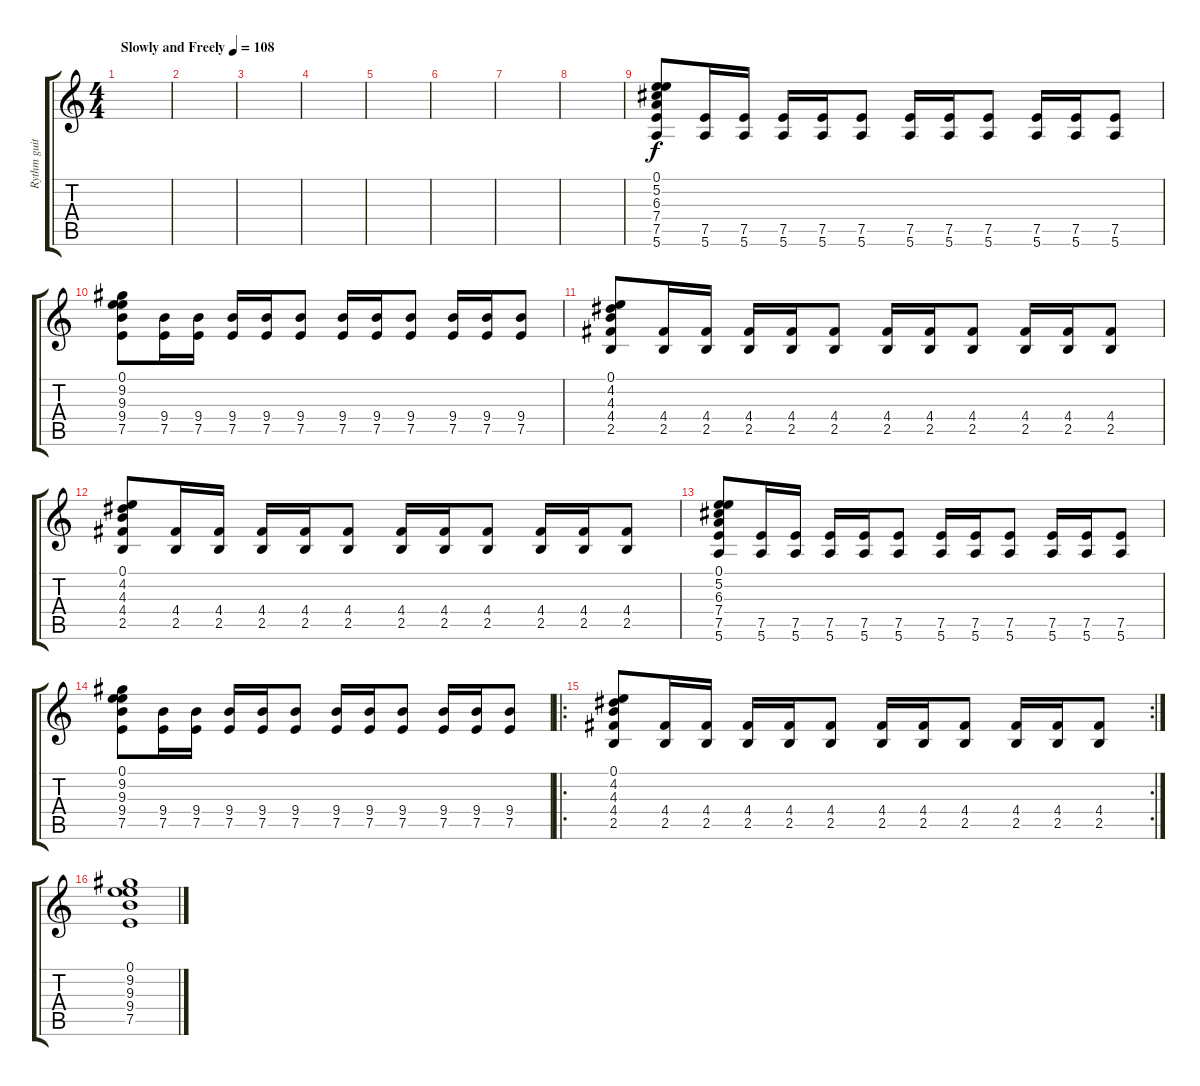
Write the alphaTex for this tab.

\track ("Rythm guitar" "Rythm guit") {instrument acousticguitarsteel}
\staff {score tabs}
\tuning (E4 B3 G3 D3 A2 E2) {hide}
\ts (4 4)
\tempo (108 "Slowly and Freely")
\clef g2
\ks c
|
|
|
|
|
|
|
|
(0.1 5.2 6.3 7.4 7.5 5.6).8 (7.5 5.6).16 (7.5 5.6).16 (7.5 5.6).16 (7.5 5.6).16 (7.5 5.6).8 (7.5 5.6).16 (7.5 5.6).16 (7.5 5.6).8 (7.5 5.6).16 (7.5 5.6).16 (7.5 5.6).8 |
(0.1 9.2 9.3 9.4 7.5).8 (9.4 7.5).16 (9.4 7.5).16 (9.4 7.5).16 (9.4 7.5).16 (9.4 7.5).8 (9.4 7.5).16 (9.4 7.5).16 (9.4 7.5).8 (9.4 7.5).16 (9.4 7.5).16 (9.4 7.5).8 |
(0.1 4.2 4.3 4.4 2.5).8 (4.4 2.5).16 (4.4 2.5).16 (4.4 2.5).16 (4.4 2.5).16 (4.4 2.5).8 (4.4 2.5).16 (4.4 2.5).16 (4.4 2.5).8 (4.4 2.5).16 (4.4 2.5).16 (4.4 2.5).8 |
(0.1 4.2 4.3 4.4 2.5).8 (4.4 2.5).16 (4.4 2.5).16 (4.4 2.5).16 (4.4 2.5).16 (4.4 2.5).8 (4.4 2.5).16 (4.4 2.5).16 (4.4 2.5).8 (4.4 2.5).16 (4.4 2.5).16 (4.4 2.5).8 |
(0.1 5.2 6.3 7.4 7.5 5.6).8 (7.5 5.6).16 (7.5 5.6).16 (7.5 5.6).16 (7.5 5.6).16 (7.5 5.6).8 (7.5 5.6).16 (7.5 5.6).16 (7.5 5.6).8 (7.5 5.6).16 (7.5 5.6).16 (7.5 5.6).8 |
(0.1 9.2 9.3 9.4 7.5).8 (9.4 7.5).16 (9.4 7.5).16 (9.4 7.5).16 (9.4 7.5).16 (9.4 7.5).8 (9.4 7.5).16 (9.4 7.5).16 (9.4 7.5).8 (9.4 7.5).16 (9.4 7.5).16 (9.4 7.5).8 |
\ro
\rc 2
(0.1 4.2 4.3 4.4 2.5).8 (4.4 2.5).16 (4.4 2.5).16 (4.4 2.5).16 (4.4 2.5).16 (4.4 2.5).8 (4.4 2.5).16 (4.4 2.5).16 (4.4 2.5).8 (4.4 2.5).16 (4.4 2.5).16 (4.4 2.5).8 |
(0.1 9.2 9.3 9.4 7.5).1
